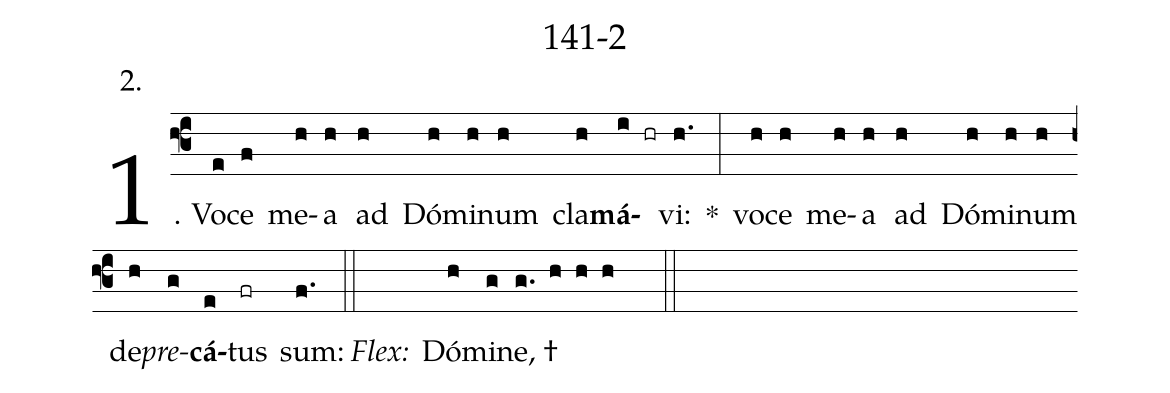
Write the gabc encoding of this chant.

name: 141-2;
annotation: 2.;
%%
(f3)1. Vo(e)ce(f) me(h)a(h) ad(h) Dó(h)mi(h)num(h) cla(h)<b>má</b>(i hr)vi:(h.) *(:) vo(h)ce(h) me(h)a(h) ad(h) Dó(h)mi(h)num(h) de(h)<i>pre</i>(g)<b>cá</b>(e)tus(fr) sum:(f.) (::)
<i>Flex:</i>()  Dó(h)mi(g)ne, †(g. h h h  ::)
